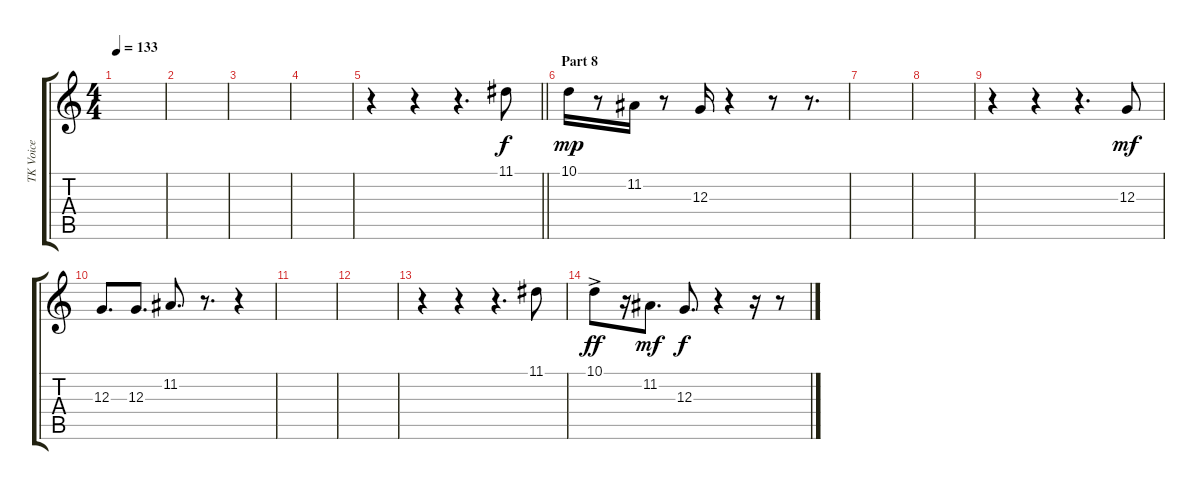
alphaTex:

\track ("TK Voice" "TK Voice") {instrument synthvoice}
\staff {score tabs}
\tuning (E4 B3 G3 D3 A2 E2) {hide}
\ts (4 4)
\tempo 133
\clef g2
\ks c
|
|
|
|
\barLineRight lightlight
r.4 r.4 r.4{d} 11.1.8 |
\section ("" "Part 8")
10.1.16{dy mp} r.8 11.2.16 r.8 12.3.16 r.4 r.8 r.8{d} |
|
|
r.4 r.4 r.4{d} 12.3.8{dy mf} |
12.3.8{d} 12.3.8{d} 11.2.8{d} r.8{d} r.4 |
|
|
r.4 r.4 r.4{d} 11.1.8 |
10.1{ac}.8{dy ff} r.16 11.2.8{d dy mf} 12.3.8{d dy f} r.4 r.16 r.8
